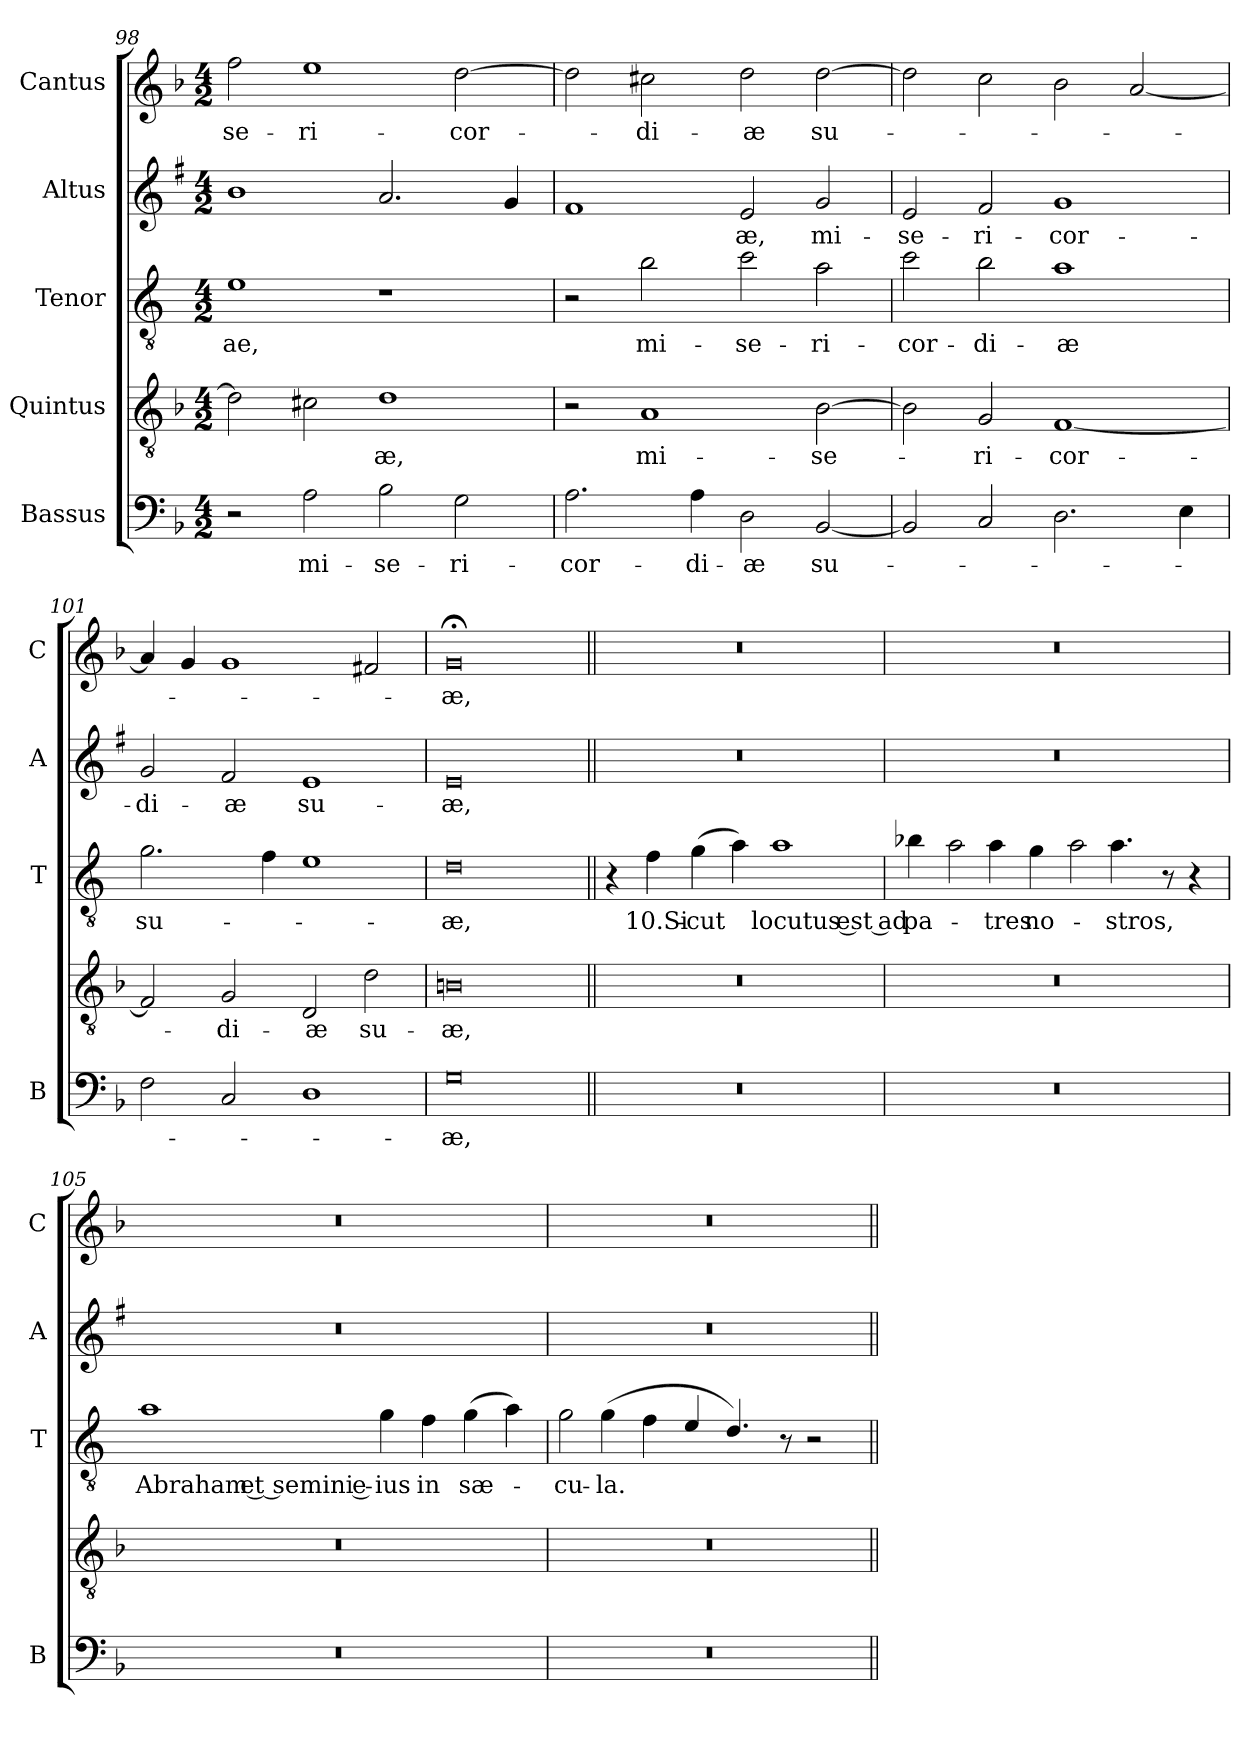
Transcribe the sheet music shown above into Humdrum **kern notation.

**kern	**text	**kern	**text	**kern	**text	**kern	**text	**kern	**text
*part5	*part5	*part4	*part4	*part3	*part3	*part2	*part2	*part1	*part1
*staff5	*staff5	*staff4	*staff4	*staff3	*staff3	*staff2	*staff2	*staff1	*staff1
*I"Bassus	*	*I"Quintus	*	*I"Tenor	*	*I"Altus	*	*I"Cantus	*
*I'B	*	*	*	*I'T	*	*I'A	*	*I'C	*
*clefF4	*	*clefGv2	*	*clefGv2	*	*clefG2	*	*clefG2	*
*	*	*	*	*ITrd4c7	*	*ITrd1c2	*	*	*
*k[b-]	*	*k[b-]	*	*k[b-]	*	*k[b-]	*	*k[b-]	*
*F:	*	*F:	*	*F:	*	*F:	*	*F:	*
*M4/2	*	*M4/2	*	*M4/2	*	*M4/2	*	*M4/2	*
=98	=98	=98	=98	=98	=98	=98	=98	=98	=98
!	!	!	!	!	!LO:LY:b	!	!	!	!LO:LY:b
2r	.	2d\]	.	1A	-ae,	1a	.	2ff\	-se-
!	!LO:LY:b	!	!	!	!	!	!	!	!LO:LY:b
2A\	mi-	2c#X\	.	.	.	.	.	1ee	-ri-
!	!LO:LY:b	!	!LO:LY:b	!	!	!	!	!	!
2B-\	-se-	1d	-æ,	1r	.	2.g/	.	.	.
!	!LO:LY:b	!	!	!	!	!	!	!	!LO:LY:b
2G\	-ri-	.	.	.	.	.	.	[2dd\	-cor-
.	.	.	.	.	.	4f/	.	.	.
=99	=99	=99	=99	=99	=99	=99	=99	=99	=99
!	!LO:LY:b	!	!	!	!	!	!	!	!
2.A\	-cor-	2r	.	2r	.	1e	.	2dd\]	.
!	!	!	!LO:LY:b	!	!LO:LY:b	!	!	!	!LO:LY:b
.	.	1A	mi-	2e\	mi-	.	.	2cc#X\	-di-
!	!LO:LY:b	!	!	!	!	!	!	!	!
4A\	-di-	.	.	.	.	.	.	.	.
!	!LO:LY:b	!	!	!	!LO:LY:b	!	!LO:LY:b	!	!LO:LY:b
2D\	-æ	.	.	2f\	-se-	2d/	-æ,	2dd\	-æ
!	!LO:LY:b	!	!LO:LY:b	!	!LO:LY:b	!	!LO:LY:b	!	!LO:LY:b
[2BB-/	su-	[2B-\	-se-	2d\	-ri-	2f/	mi-	[2dd\	su-
=100	=100	=100	=100	=100	=100	=100	=100	=100	=100
!	!	!	!	!	!LO:LY:b	!	!LO:LY:b	!	!
2BB-/]	.	2B-\]	.	2f\	-cor-	2d/	-se-	2dd\]	.
!	!	!	!LO:LY:b	!	!LO:LY:b	!	!LO:LY:b	!	!
2C/	.	2G/	-ri-	2e\	-di-	2e/	-ri-	2cc\	.
!	!	!	!LO:LY:b	!	!LO:LY:b	!	!LO:LY:b	!	!
2.D\	.	[1F	-cor-	1d	-æ	1f	-cor-	2b-\	.
.	.	.	.	.	.	.	.	[2a/	.
4E\	.	.	.	.	.	.	.	.	.
=101	=101	=101	=101	=101	=101	=101	=101	=101	=101
!	!	!	!	!	!LO:LY:b	!	!LO:LY:b	!	!
2F\	.	2F/]	.	2.c\	su-	2f/	-di-	4a/]	.
.	.	.	.	.	.	.	.	4g/	.
!	!	!	!LO:LY:b	!	!	!	!LO:LY:b	!	!
2C/	.	2G/	-di-	.	.	2e/	-æ	1g	.
.	.	.	.	4B-\	.	.	.	.	.
!	!	!	!LO:LY:b	!	!	!	!LO:LY:b	!	!
1D	.	2D/	-æ	1A	.	1d	su-	.	.
!	!	!	!LO:LY:b	!	!	!	!	!	!
.	.	2d\	su-	.	.	.	.	2f#X/	.
=102	=102	=102	=102	=102	=102	=102	=102	=102	=102
!	!LO:LY:b	!	!LO:LY:b	!	!LO:LY:b	!	!LO:LY:b	!	!LO:LY:b
0G	-æ,	0Bn	-æ,	0G	-æ,	0d	-æ,	0g;<	-æ,
!!LO:LB:g=z
=103||	=103||	=103||	=103||	=103||	=103||	=103||	=103||	=103||	=103||
0r	.	0r	.	4r	.	0r	.	0r	.
!	!	!	!	!	!LO:LY:b	!	!	!	!
.	.	.	.	4B-\	10.Si-	.	.	.	.
!	!	!	!	!	!LO:LY:b	!	!	!	!
.	.	.	.	(>4c\	-cut	.	.	.	.
.	.	.	.	4d\)	.	.	.	.	.
!	!	!	!	!	!LO:LY:b	!	!	!	!
.	.	.	.	1d	locutus est ad	.	.	.	.
=104	=104	=104	=104	=104	=104	=104	=104	=104	=104
!	!	!	!	!	!LO:LY:b	!	!	!	!
0r	.	0r	.	4e-X\	pa-	0r	.	0r	.
!	!	!	!	!LO:N:head=open	!	!	!	!	!
.	.	.	.	4d\	.	.	.	.	.
!	!	!	!	!	!LO:LY:b	!	!	!	!
.	.	.	.	4d\	-tres	.	.	.	.
!	!	!	!	!	!LO:LY:b	!	!	!	!
.	.	.	.	4c\	no-	.	.	.	.
!	!	!	!	!LO:N:head=open	!	!	!	!	!
.	.	.	.	4d\	.	.	.	.	.
!	!	!	!	!	!LO:LY:b	!	!	!	!
.	.	.	.	4.d\	-stros,	.	.	.	.
.	.	.	.	8r	.	.	.	.	.
.	.	.	.	4r	.	.	.	.	.
=105	=105	=105	=105	=105	=105	=105	=105	=105	=105
!	!	!	!	!	!LO:LY:b	!	!	!	!
0r	.	0r	.	1d	Abraham et semini e-	0r	.	0r	.
!	!	!	!	!	!LO:LY:b	!	!	!	!
.	.	.	.	4c\	-ius	.	.	.	.
!	!	!	!	!	!LO:LY:b	!	!	!	!
.	.	.	.	4B-\	in	.	.	.	.
!	!	!	!	!	!LO:LY:b	!	!	!	!
.	.	.	.	(>4c\	sæ-	.	.	.	.
.	.	.	.	4d\)	.	.	.	.	.
=106	=106	=106	=106	=106	=106	=106	=106	=106	=106
!	!	!	!	!LO:N:head=open	!LO:LY:b	!	!	!	!
0r	.	0r	.	4c\	-cu-	0r	.	0r	.
!	!	!	!	!	!LO:LY:b	!	!	!	!
.	.	.	.	(>4c\	-la.	.	.	.	.
.	.	.	.	4B-\	.	.	.	.	.
.	.	.	.	4A/	.	.	.	.	.
.	.	.	.	4.G/)	.	.	.	.	.
.	.	.	.	8r	.	.	.	.	.
.	.	.	.	2r	.	.	.	.	.
=||	=||	=||	=||	=||	=||	=||	=||	=||	=||
*-	*-	*-	*-	*-	*-	*-	*-	*-	*-
